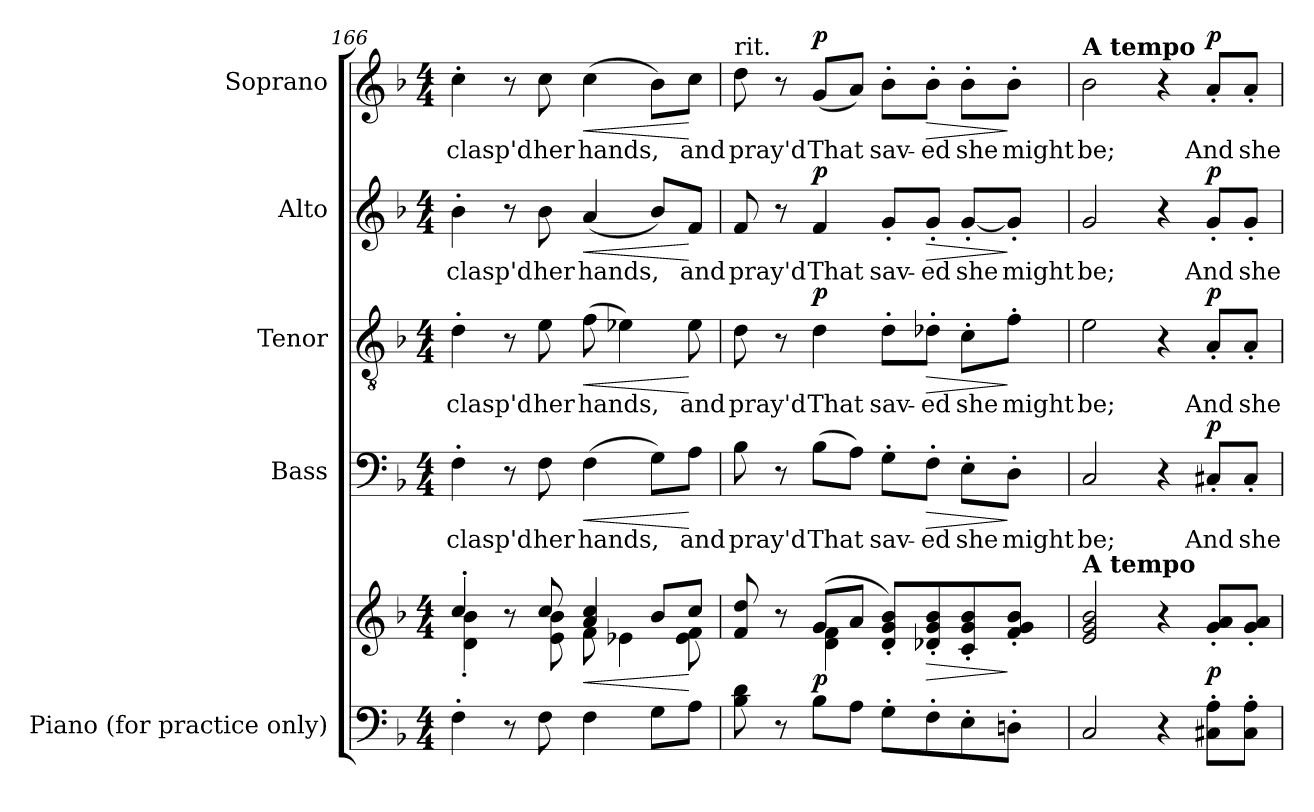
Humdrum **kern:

**kern	**kern	**dynam	**kern	**text	**dynam	**kern	**text	**dynam	**kern	**text	**dynam	**kern	**text	**dynam
*part5	*part5	*part5	*part4	*part4	*part4	*part3	*part3	*part3	*part2	*part2	*part2	*part1	*part1	*part1
*staff6	*staff5	*staff5/6	*staff4	*staff4	*staff4	*staff3	*staff3	*staff3	*staff2	*staff2	*staff2	*staff1	*staff1	*staff1
*I"Piano (for  practice only)	*	*	*I"Bass	*	*	*I"Tenor	*	*	*I"Alto	*	*	*I"Soprano	*	*
*I'Pno.	*	*	*I'B.	*	*	*I'T.	*	*	*I'A.	*	*	*I'S.	*	*
*clefF4	*clefG2	*	*clefF4	*	*	*clefGv2	*	*	*clefG2	*	*	*clefG2	*	*
*	*	*	*	*	*	*ITrd7c12	*	*	*	*	*	*	*	*
*k[b-]	*k[b-]	*	*k[b-]	*	*	*k[b-]	*	*	*k[b-]	*	*	*k[b-]	*	*
*F:	*F:	*	*F:	*	*	*F:	*	*	*F:	*	*	*F:	*	*
*M4/4	*M4/4	*	*M4/4	*	*	*M4/4	*	*	*M4/4	*	*	*M4/4	*	*
=166	=166	=166	=166	=166	=166	=166	=166	=166	=166	=166	=166	=166	=166	=166
*	*^	*	*	*	*	*	*	*	*	*	*	*	*	*
!	!	!	!	!	!LO:LY:b:color=#000000	!	!	!	!	!	!	!	!	!	!
!	!	!	!	!	!	!	!	!LO:LY:b:color=#000000	!	!	!	!	!	!	!
!	!	!	!	!	!	!	!	!	!	!	!LO:LY:b:color=#000000	!	!	!	!
!	!	!	!	!	!	!	!	!	!	!	!	!	!	!LO:LY:b:color=#000000	!
4F'i\	4cc'i/	4di\' 4b-i'	.	4F'i\	clasp'd	.	4D'i\	clasp'd	.	4b-'i\	clasp'd	.	4cc'i\	clasp'd	.
8r	8r	8ryy	.	8r	.	.	8r	.	.	8r	.	.	8r	.	.
!	!	!	!	!	!LO:LY:b:color=#000000	!	!	!	!	!	!	!	!	!	!
!	!	!	!	!	!	!	!	!LO:LY:b:color=#000000	!	!	!	!	!	!	!
!	!	!	!	!	!	!	!	!	!	!	!LO:LY:b:color=#000000	!	!	!	!
!	!	!	!	!	!	!	!	!	!	!	!	!	!	!LO:LY:b:color=#000000	!
8Fi\	8cci/	8ei\ 8b-i	.	8Fi\	her	.	8Ei\	her	.	8b-i\	her	.	8cci\	her	.
!	!	!	!LO:HP:b	!	!	!	!	!	!	!	!	!	!	!	!
!	!	!	!	!	!LO:LY:b:color=#000000	!LO:HP:b	!	!	!	!	!	!	!	!	!
!	!	!	!	!	!	!	!	!LO:LY:b:color=#000000	!LO:HP:b	!	!	!	!	!	!
!	!	!	!	!	!	!	!	!	!	!	!LO:LY:b:color=#000000	!LO:HP:b	!	!	!
!	!	!	!	!	!	!	!	!	!	!	!	!	!	!LO:LY:b:color=#000000	!LO:HP:b
4Fi\	4ai/ 4cci	8fi\	<	(4Fi\	hands,	<	(8Fi\	hands,	<	(4ai/	hands,	<	(4cci\	hands,	<
.	.	4e-Xi\	.	.	.	.	4E-Xi\)	.	.	.	.	.	.	.	.
8Gi\L	8b-i/L	.	.	8Gi\L)	.	.	.	.	.	8b-i/L)	.	.	8b-i\L)	.	.
!	!	!	!	!	!LO:LY:b:color=#000000	!	!	!	!	!	!	!	!	!	!
!	!	!	!	!	!	!	!	!LO:LY:b:color=#000000	!	!	!	!	!	!	!
!	!	!	!	!	!	!	!	!	!	!	!LO:LY:b:color=#000000	!	!	!	!
!	!	!	!	!	!	!	!	!	!	!	!	!	!	!LO:LY:b:color=#000000	!
8Ai\J	8cci/J	8e-i\ 8fi	[	8Ai\J	and	[	8E-i\	and	[	8fi/J	and	[	8cci\J	and	[
!!LO:LB:g=z
=167	=167	=167	=167	=167	=167	=167	=167	=167	=167	=167	=167	=167	=167	=167	=167
!	!	!	!	!	!LO:LY:b:color=#000000	!	!	!	!	!	!	!	!	!	!
!	!	!	!	!	!	!	!	!LO:LY:b:color=#000000	!	!	!	!	!	!	!
!	!	!	!	!	!	!	!	!	!	!	!LO:LY:b:color=#000000	!	!	!	!
!	!	!	!	!	!	!	!	!	!	!	!	!	!LO:TX:t=rit.	!	!
!	!	!	!	!	!	!	!	!	!	!	!	!	!	!LO:LY:b:color=#000000	!
8B-i\ 8di	8fi/ 8ddi	4ryy	.	8B-i\	pray'd	.	8Di\	pray'd	.	8fi/	pray'd	.	8ddi\	pray'd	.
8r	8r	.	.	8r	.	.	8r	.	.	8r	.	.	8r	.	.
!	!	!	!	!	!LO:LY:b:color=#000000	!	!	!	!	!	!	!	!	!	!
!	!	!	!	!	!	!	!	!LO:LY:b:color=#000000	!	!	!	!	!	!	!
!	!	!	!	!	!	!	!	!	!	!	!LO:LY:b:color=#000000	!	!	!	!
!	!	!	!	!	!	!	!	!	!	!	!	!	!	!LO:LY:b:color=#000000	!
8B-i\L	(8gi/L	4di\ 4fi	p	(8B-i\L	That	.	4Di\	That	p	4fi/	That	p	(8gi/L	That	p
8Ai\J	8ai/J	.	.	8Ai\J)	.	.	.	.	.	.	.	.	8ai/J)	.	.
!	!	!	!	!	!LO:LY:b:color=#000000	!	!	!	!	!	!	!	!	!	!
!	!	!	!	!	!	!	!	!LO:LY:b:color=#000000	!	!	!	!	!	!	!
!	!	!	!	!	!	!	!	!	!	!	!LO:LY:b:color=#000000	!	!	!	!
!	!	!	!	!	!	!	!	!	!	!	!	!	!	!LO:LY:b:color=#000000	!
8G'i\L	8di/' 8gi' 8b-i'L)	2ryy	.	8G'i\L	sav-	.	8D'i\L	sav-	.	8g'i/L	sav-	.	8b-'i\L	sav-	.
!	!	!	!LO:HP:b	!	!	!	!	!	!	!	!	!	!	!	!
!	!	!	!	!	!LO:LY:b:color=#000000	!LO:HP:b	!	!	!	!	!	!	!	!	!
!	!	!	!	!	!	!	!	!LO:LY:b:color=#000000	!LO:HP:b	!	!	!	!	!	!
!	!	!	!	!	!	!	!	!	!	!	!LO:LY:b:color=#000000	!LO:HP:b	!	!	!
!	!	!	!	!	!	!	!	!	!	!	!	!	!	!LO:LY:b:color=#000000	!LO:HP:b
8F'i\	8d-Xi/' 8gi' 8b-i'	.	>	8F'i\J	-ed	>	8D-X'i\J	-ed	>	8g'i/J	-ed	>	8b-'i\J	-ed	>
!	!	!	!	!	!LO:LY:b:color=#000000	!	!	!	!	!	!	!	!	!	!
!	!	!	!	!	!	!	!	!LO:LY:b:color=#000000	!	!	!	!	!	!	!
!	!	!	!	!	!	!	!	!	!	!	!LO:LY:b:color=#000000	!	!	!	!
!	!	!	!	!	!	!	!	!	!	!	!	!	!	!LO:LY:b:color=#000000	!
8E'i\	8ci/' 8gi' 8b-i'	.	.	8E'i\L	she	.	8C'i\L	she	.	[<8g'i/L	she	.	8b-'i\L	she	.
!	!	!	!	!	!LO:LY:b:color=#000000	!	!	!	!	!	!	!	!	!	!
!	!	!	!	!	!	!	!	!LO:LY:b:color=#000000	!	!	!	!	!	!	!
!	!	!	!	!	!	!	!	!	!	!	!LO:LY:b:color=#000000	!	!	!	!
!	!	!	!	!	!	!	!	!	!	!	!	!	!	!LO:LY:b:color=#000000	!
8Dn'i\J	8fi/' 8gi' 8b-i'J	.	]	8D'i\J	might	]	8F'i\J	might	]	8g'i/J]	might	]	8b-'i\J	might	]
*	*v	*v	*	*	*	*	*	*	*	*	*	*	*	*	*
=168	=168	=168	=168	=168	=168	=168	=168	=168	=168	=168	=168	=168	=168	=168
!	!	!	!	!LO:LY:b:color=#000000	!	!	!	!	!	!	!	!	!	!
!	!	!	!	!	!	!	!LO:LY:b:color=#000000	!	!	!	!	!	!	!
!	!	!	!	!	!	!	!	!	!	!LO:LY:b:color=#000000	!	!	!	!
!	!	!	!	!	!	!	!	!	!	!	!	!LO:TX:a:B:t=A tempo	!	!
!	!LO:TX:a:B:t=A tempo	!	!	!	!	!	!	!	!	!	!	!	!	!
!	!	!	!	!	!	!	!	!	!	!	!	!	!LO:LY:b:color=#000000	!
2Ci/	2ei/ 2gi 2b-i	.	2Ci/	be;	.	2Ei\	be;	.	2gi/	be;	.	2b-i\	be;	.
4r	4r	.	4r	.	.	4r	.	.	4r	.	.	4r	.	.
!	!	!	!	!LO:LY:b:color=#000000	!	!	!	!	!	!	!	!	!	!
!	!	!	!	!	!	!	!LO:LY:b:color=#000000	!	!	!	!	!	!	!
!	!	!	!	!	!	!	!	!	!	!LO:LY:b:color=#000000	!	!	!	!
!	!	!	!	!	!	!	!	!	!	!	!	!	!LO:LY:b:color=#000000	!
8C#Xi\' 8Ai'L	8gi/' 8ai'L	p	8C#X'i/L	And	p	8AA'i/L	And	p	8g'i/L	And	p	8a'i/L	And	p
!	!	!	!	!LO:LY:b:color=#000000	!	!	!	!	!	!	!	!	!	!
!	!	!	!	!	!	!	!LO:LY:b:color=#000000	!	!	!	!	!	!	!
!	!	!	!	!	!	!	!	!	!	!LO:LY:b:color=#000000	!	!	!	!
!	!	!	!	!	!	!	!	!	!	!	!	!	!LO:LY:b:color=#000000	!
8C#i\' 8Ai'J	8gi/' 8ai'J	.	8C#'i/J	she	.	8AA'i/J	she	.	8g'i/J	she	.	8a'i/J	she	.
=	=	=	=	=	=	=	=	=	=	=	=	=	=	=
*-	*-	*-	*-	*-	*-	*-	*-	*-	*-	*-	*-	*-	*-	*-
